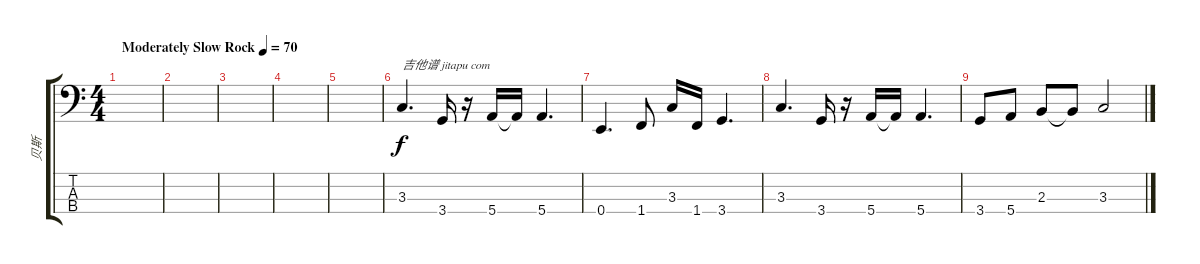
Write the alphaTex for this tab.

\track ("贝斯" "贝斯") {instrument slapbass1 bank 3}
\staff {score tabs}
\tuning (G2 D2 A1 E1) {hide}
\ts (4 4)
\tempo (70 "Moderately Slow Rock")
\clef f4
\ks c
|
|
|
|
|
3.3.4{d txt "吉他谱 jitapu com"} 3.4.16 r.16 5.4.16 5.4{t}.16 5.4.4{d} |
0.4.4{d} 1.4.8 3.3.16 1.4.16 3.4.4{d} |
3.3.4{d} 3.4.16 r.16 5.4.16 5.4{t}.16 5.4.4{d} |
3.4.8 5.4.8 2.3.8 2.3{t}.8 3.3.2
